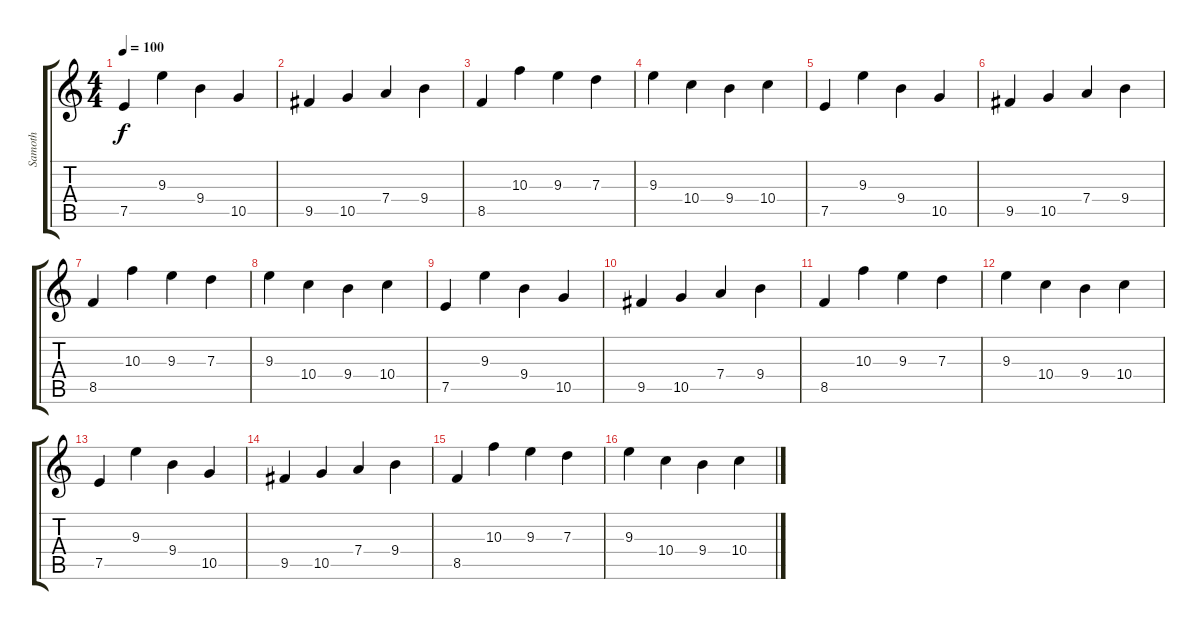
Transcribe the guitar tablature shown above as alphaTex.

\track ("Samoth" "Samoth") {instrument distortionguitar}
\staff {score tabs}
\tuning (E4 B3 G3 D3 A2 E2) {hide}
\ts (4 4)
\tempo 100
\clef g2
\ks c
7.5.4{dy f} 9.3.4 9.4.4 10.5.4 |
9.5.4 10.5.4 7.4.4 9.4.4 |
8.5.4 10.3.4 9.3.4 7.3.4 |
9.3.4 10.4.4 9.4.4 10.4.4 |
7.5.4 9.3.4 9.4.4 10.5.4 |
9.5.4 10.5.4 7.4.4 9.4.4 |
8.5.4 10.3.4 9.3.4 7.3.4 |
9.3.4 10.4.4 9.4.4 10.4.4 |
7.5.4 9.3.4 9.4.4 10.5.4 |
9.5.4 10.5.4 7.4.4 9.4.4 |
8.5.4 10.3.4 9.3.4 7.3.4 |
9.3.4 10.4.4 9.4.4 10.4.4 |
7.5.4 9.3.4 9.4.4 10.5.4 |
9.5.4 10.5.4 7.4.4 9.4.4 |
8.5.4 10.3.4 9.3.4 7.3.4 |
9.3.4 10.4.4 9.4.4 10.4.4
